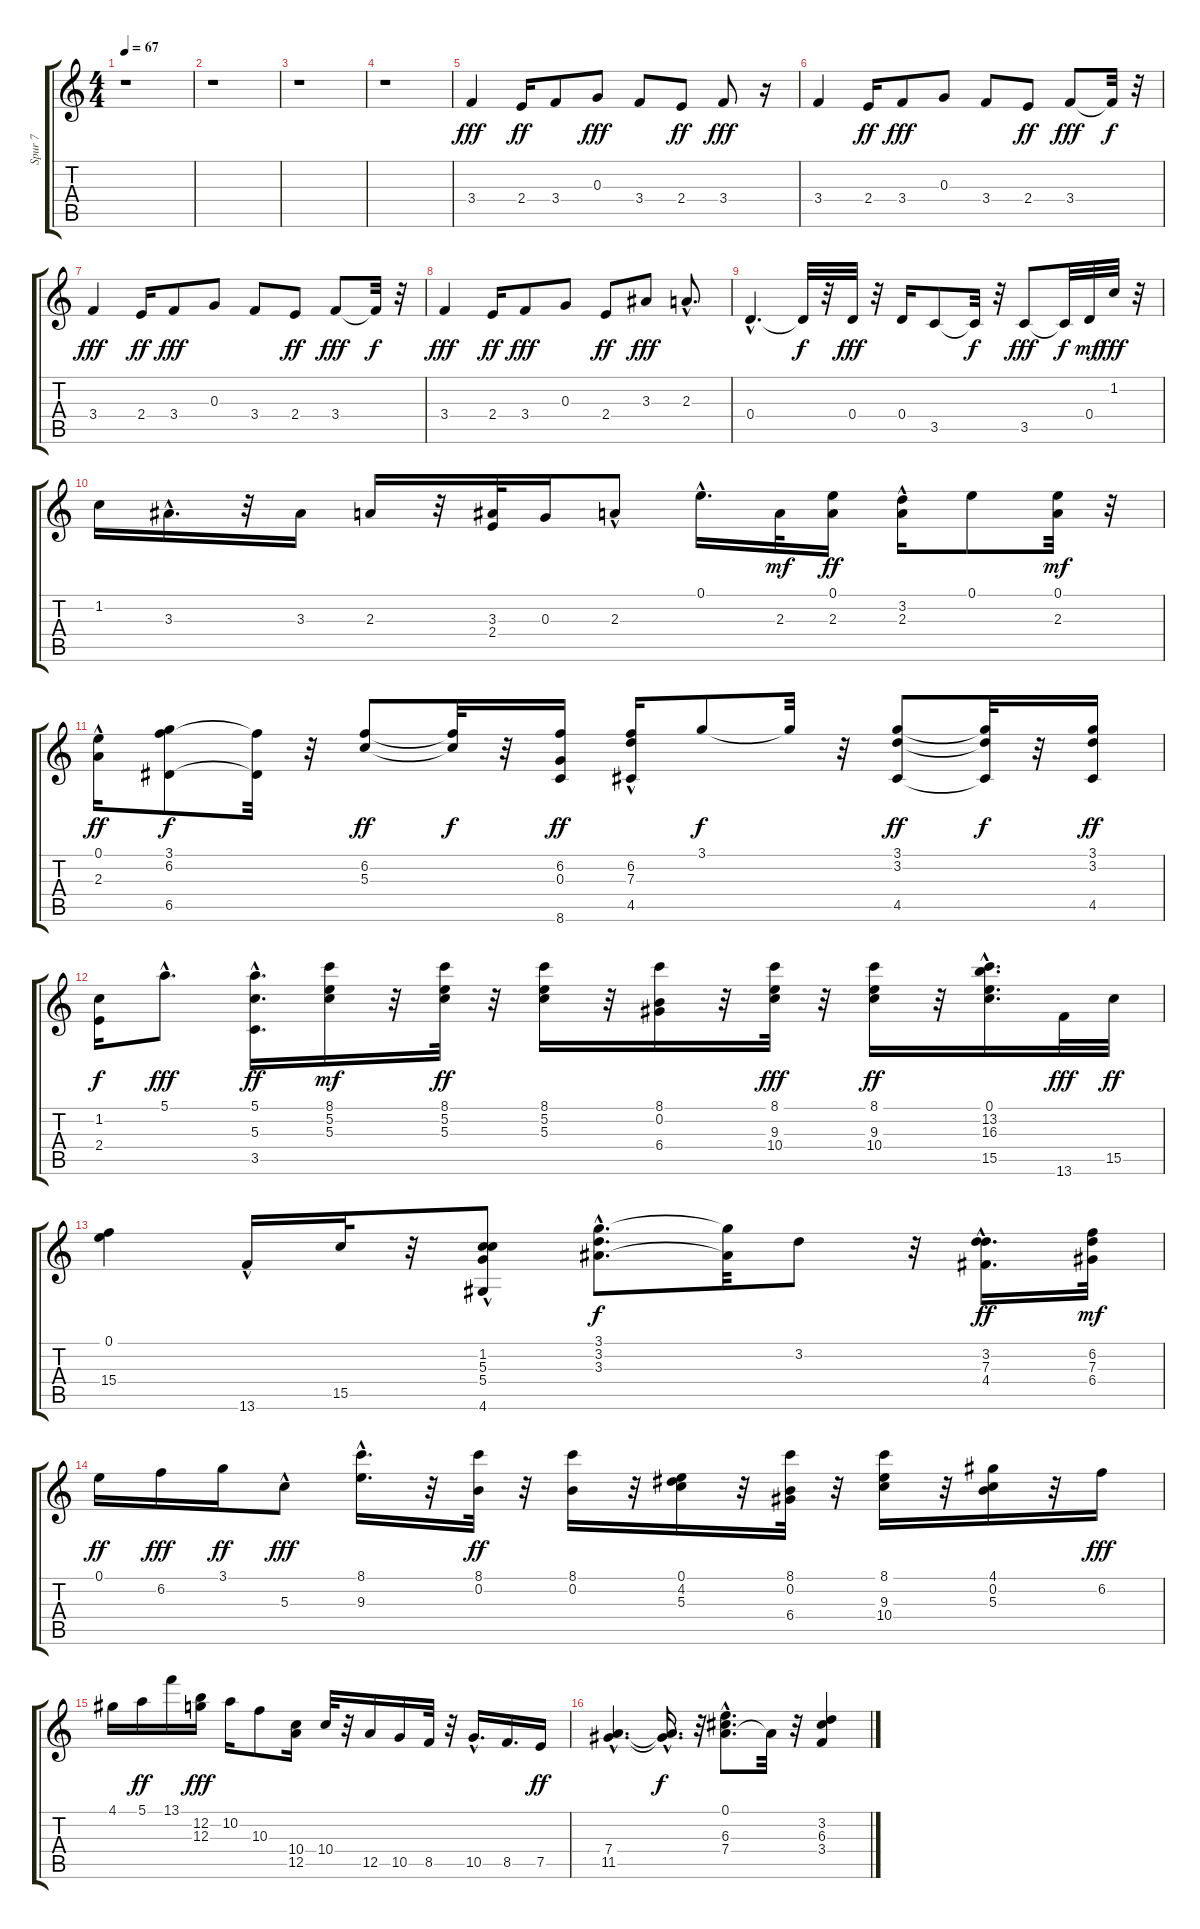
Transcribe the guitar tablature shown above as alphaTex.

\track ("Spur 7" "Spur 7") {instrument distortionguitar}
\staff {score tabs}
\tuning (E4 B3 G3 D3 A2 E2) {hide}
\ts (4 4)
\tempo 67
\clef g2
\ks c
r.1{dy fff} |
r.1 |
r.1 |
r.1 |
3.4.4 2.4.16{dy ff} 3.4.8 0.3.8{dy fff} 3.4.8 2.4.8{dy ff} 3.4.8{dy fff} r.16 |
3.4.4 2.4.16{dy ff} 3.4.8{dy fff} 0.3.8 3.4.8 2.4.8{dy ff} 3.4.8{dy fff} 3.4{t}.32{dy f} r.32 |
3.4.4{dy fff} 2.4.16{dy ff} 3.4.8{dy fff} 0.3.8 3.4.8 2.4.8{dy ff} 3.4.8{dy fff} 3.4{t}.32{dy f} r.32 |
3.4.4{dy fff} 2.4.16{dy ff} 3.4.8{dy fff} 0.3.8 2.4.8{dy ff} 3.3.8{dy fff} 2.3{hac}.8{d} |
0.4{hac}.4{d} 0.4{t}.32{dy f} r.32 0.4.32{dy fff} r.32 0.4.16 3.5.8 3.5{t}.32{dy f} r.32 3.5.8{dy fff} 3.5{t}.32{dy f} 0.4.32{dy mf} 1.2.32{dy fff} r.32 |
1.2.16 3.3{hac}.16{d} r.32 3.3.16 2.3.16 r.32 (3.3 2.4).32 0.3.16 2.3{hac}.8 0.1{hac}.16{d} 2.3.32{dy mf} (0.1 2.3).16{dy ff} (3.2 2.3{hac}).16 0.1.8 (0.1 2.3).32{dy mf} r.32 |
(0.1 2.3{hac}).16{dy ff} (3.1 6.2 6.5).8{dy f} (6.2{t} 6.5{t}).32 r.32 (6.2 5.3).8{dy ff} (6.2{t} 5.3{t}).32{dy f} r.32 (6.2 0.3 8.6).16{dy ff} (6.2 7.3{hac} 4.5{hac}).16 3.1.8{dy f} 3.1{t}.32 r.32 (3.1 3.2 4.5).8{dy ff} (3.1{t} 3.2{t} 4.5{t}).32{dy f} r.32 (3.1 3.2 4.5).16{dy ff} |
(1.2 2.4).16{dy f} 5.1{hac}.8{d dy fff} (5.1 5.3 3.5{hac}).16{d dy ff} (8.1 5.2 5.3).16{dy mf} r.32 (8.1 5.2 5.3).32{dy ff} r.32 (8.1 5.2 5.3).16 r.32 (8.1 0.2 6.4).16 r.32 (8.1 9.3 10.4).32{dy fff} r.32 (8.1 9.3 10.4).16{dy ff} r.32 (0.1{hac} 13.2 16.3 15.5).16{d} 13.6.32{dy fff} 15.5.32{dy ff} |
(0.1 15.4).4 13.6{hac}.16 15.5.32 r.32 (1.2{hac} 5.3 5.4 4.6).8 (3.1{hac} 3.2{hac} 3.3{hac}).8{d dy f} (3.1{t} 3.3{t}).32 3.2.8 r.32 (3.2 7.3{hac} 4.4{hac}).16{d dy ff} (6.2 7.3 6.4).32{dy mf} |
0.1.16{dy ff} 6.2.16{dy fff} 3.1.16{dy ff} 5.3{hac}.8{dy fff} (8.1{hac} 9.3{hac}).16{d} r.32 (8.1 0.2).32{dy ff} r.32 (8.1 0.2).16 r.32 (0.1 4.2 5.3).16 r.32 (8.1 0.2 6.4).32 r.32 (8.1 9.3 10.4).16 r.32 (4.1 0.2 5.3).16 r.32 6.2.16{dy fff} |
4.1.16 5.1.16{dy ff} 13.1.16 (12.2 12.3).16{dy fff} 10.2.16 10.3.8 (10.4 12.5).16 10.4.32 r.32 12.5.16 10.5.16 8.5.32 r.32 10.5{hac}.16{d} 8.5.16{d} 7.5.16{dy ff} |
(7.4{hac} 11.5{hac}).4{d} (7.4{hac t} 11.5{hac t}).16{d dy f} r.32 (0.1 6.3{hac} 7.4{hac}).8{d} 7.4{t}.32 r.32 (3.2 6.3 3.4).4
